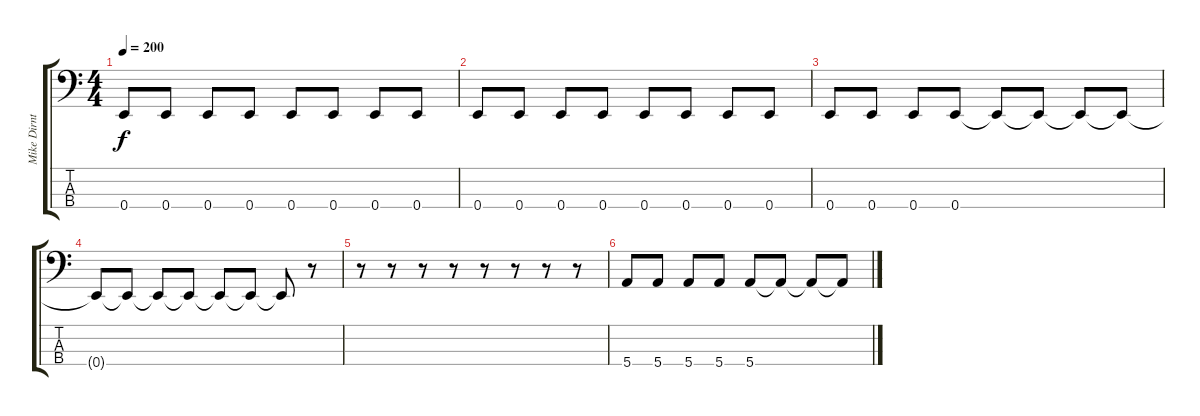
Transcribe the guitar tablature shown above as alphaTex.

\track ("Mike Dirnt (Bass)" "Mike Dirnt") {instrument electricbasspick}
\staff {score tabs}
\tuning (G2 D2 A1 E1) {hide}
\ts (4 4)
\tempo 200
\clef f4
\ks c
0.4.8{dy f} 0.4.8 0.4.8 0.4.8 0.4.8 0.4.8 0.4.8 0.4.8 |
0.4.8 0.4.8 0.4.8 0.4.8 0.4.8 0.4.8 0.4.8 0.4.8 |
0.4.8 0.4.8 0.4.8 0.4.8 0.4{t}.8 0.4{t}.8 0.4{t}.8 0.4{t}.8 |
0.4{t}.8 0.4{t}.8 0.4{t}.8 0.4{t}.8 0.4{t}.8 0.4{t}.8 0.4{t}.8 r.8 |
r.8 r.8 r.8 r.8 r.8 r.8 r.8 r.8 |
5.4.8 5.4.8 5.4.8 5.4.8 5.4.8 5.4{t}.8 5.4{t}.8 5.4{t}.8
